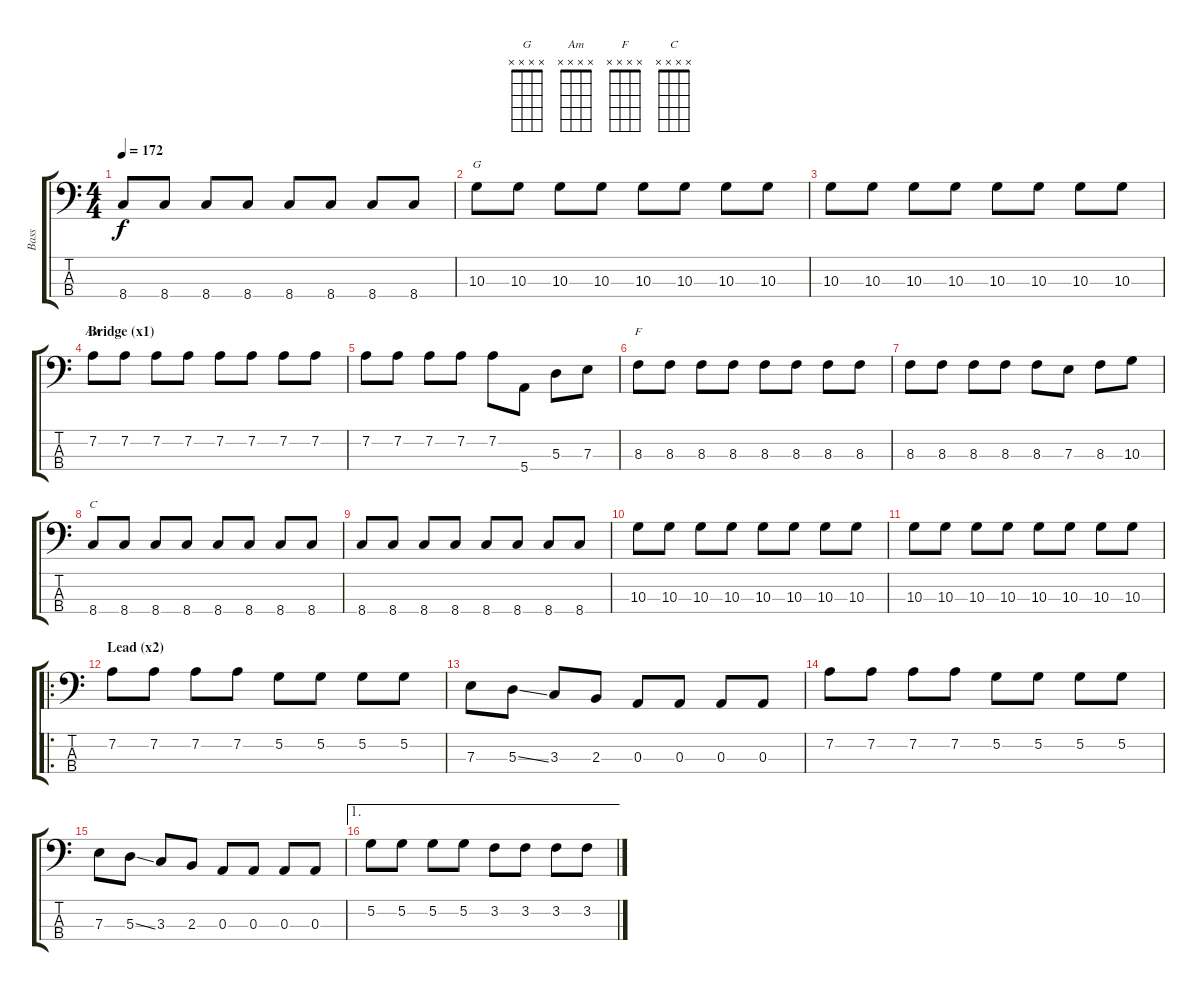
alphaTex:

\track ("Bass" "Bass") {instrument electricbasspick}
\staff {score tabs}
\tuning (G2 D2 A1 E1) {hide}
\chord ("G" x x x x)
\chord ("Am" x x x x)
\chord ("F" x x x x)
\chord ("C" x x x x)
\ts (4 4)
\tempo 172
\clef f4
\ks c
8.4.8{dy f} 8.4.8 8.4.8 8.4.8 8.4.8 8.4.8 8.4.8 8.4.8 |
10.3.8{ch "G"} 10.3.8 10.3.8 10.3.8 10.3.8 10.3.8 10.3.8 10.3.8 |
10.3.8 10.3.8 10.3.8 10.3.8 10.3.8 10.3.8 10.3.8 10.3.8 |
\section ("" "Bridge (x1)")
7.2.8{ch "Am"} 7.2.8 7.2.8 7.2.8 7.2.8 7.2.8 7.2.8 7.2.8 |
7.2.8 7.2.8 7.2.8 7.2.8 7.2.8 5.4.8 5.3.8 7.3.8 |
8.3.8{ch "F"} 8.3.8 8.3.8 8.3.8 8.3.8 8.3.8 8.3.8 8.3.8 |
8.3.8 8.3.8 8.3.8 8.3.8 8.3.8 7.3.8 8.3.8 10.3.8 |
8.4.8{ch "C"} 8.4.8 8.4.8 8.4.8 8.4.8 8.4.8 8.4.8 8.4.8 |
8.4.8 8.4.8 8.4.8 8.4.8 8.4.8 8.4.8 8.4.8 8.4.8 |
10.3.8 10.3.8 10.3.8 10.3.8 10.3.8 10.3.8 10.3.8 10.3.8 |
10.3.8 10.3.8 10.3.8 10.3.8 10.3.8 10.3.8 10.3.8 10.3.8 |
\ro
\section ("" "Lead (x2)")
7.2.8 7.2.8 7.2.8 7.2.8 5.2.8 5.2.8 5.2.8 5.2.8 |
7.3.8 5.3{ss}.8 3.3.8 2.3.8 0.3.8 0.3.8 0.3.8 0.3.8 |
7.2.8 7.2.8 7.2.8 7.2.8 5.2.8 5.2.8 5.2.8 5.2.8 |
7.3.8 5.3{ss}.8 3.3.8 2.3.8 0.3.8 0.3.8 0.3.8 0.3.8 |
\ae 1
5.2.8 5.2.8 5.2.8 5.2.8 3.2.8 3.2.8 3.2.8 3.2.8
